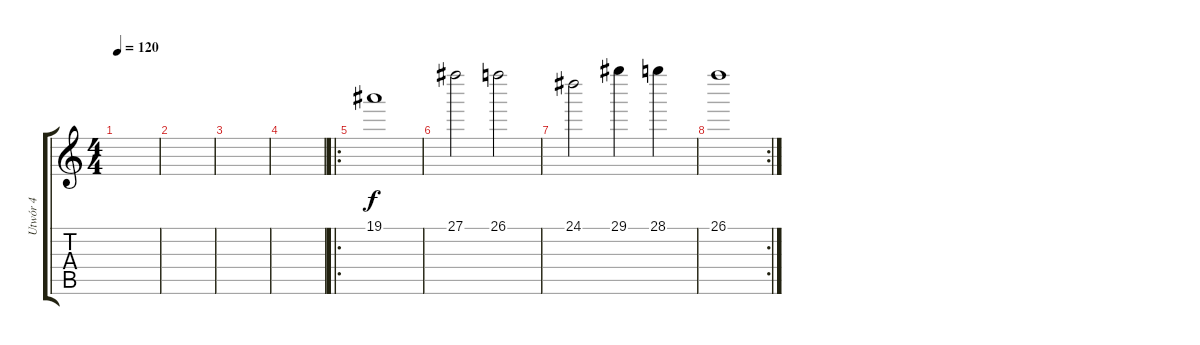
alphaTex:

\track ("Utwór 4" "Utwór 4") {instrument lead5charang}
\staff {score tabs}
\tuning (Eb5 Bb4 Gb4 Db4 Ab3 Eb3) {hide}
\ts (4 4)
\tempo 120
\clef g2
\ks c
|
|
|
|
\ro
19.1.1 |
27.1.2 26.1.2 |
24.1.2 29.1.4 28.1.4 |
\rc 2
26.1.1
